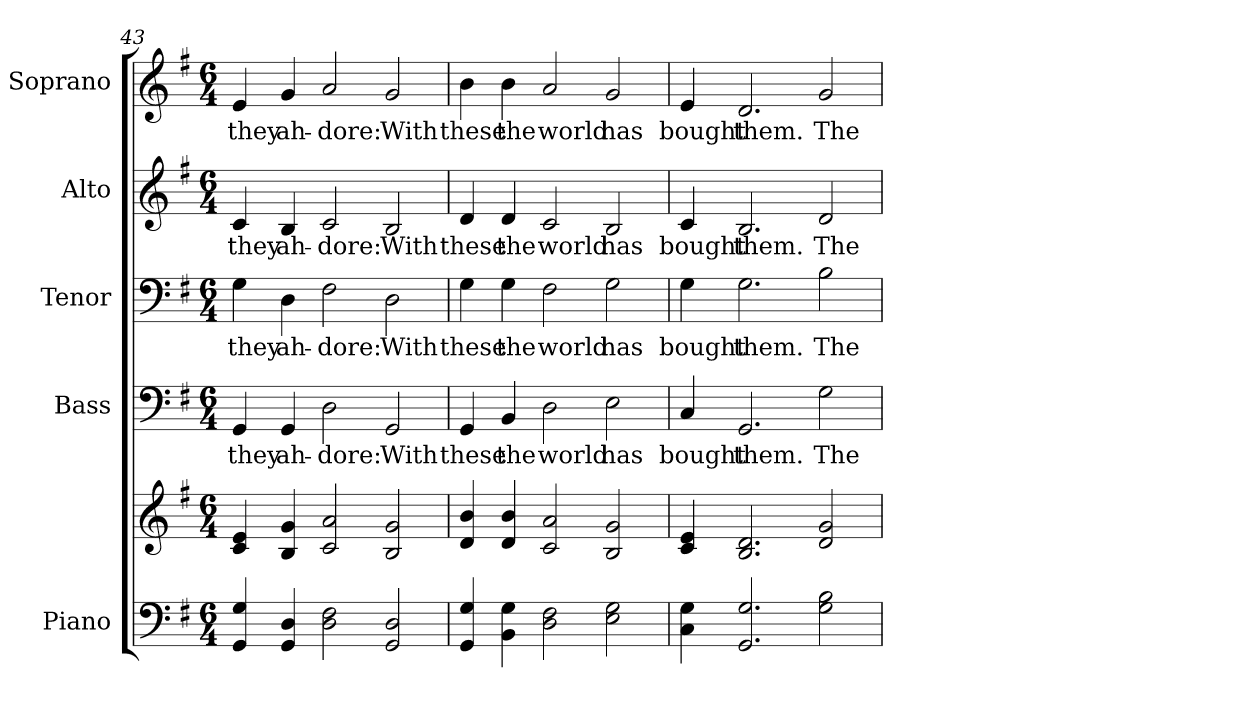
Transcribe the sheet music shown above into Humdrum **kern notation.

**kern	**kern	**kern	**text	**kern	**text	**kern	**text	**kern	**text
*part5	*part5	*part4	*part4	*part3	*part3	*part2	*part2	*part1	*part1
*staff6	*staff5	*staff4	*staff4	*staff3	*staff3	*staff2	*staff2	*staff1	*staff1
*I"Piano	*	*I"Bass	*	*I"Tenor	*	*I"Alto	*	*I"Soprano	*
*I'Pno.	*	*I'B.	*	*I'T.	*	*I'A.	*	*I'S.	*
!!LO:PB:g=z
*clefF4	*clefG2	*clefF4	*	*clefF4	*	*clefG2	*	*clefG2	*
*k[f#]	*k[f#]	*k[f#]	*	*k[f#]	*	*k[f#]	*	*k[f#]	*
*G:	*G:	*G:	*	*G:	*	*G:	*	*G:	*
*M6/4	*M6/4	*M6/4	*	*M6/4	*	*M6/4	*	*M6/4	*
=43	=43	=43	=43	=43	=43	=43	=43	=43	=43
!	!	!	!LO:LY:b:color=#000000	!	!	!	!	!	!
!	!	!	!	!	!LO:LY:b:color=#000000	!	!	!	!
!	!	!	!	!	!	!	!LO:LY:b:color=#000000	!	!
!	!	!	!	!	!	!	!	!	!LO:LY:b:color=#000000
4GGi/ 4Gi	4ci/ 4ei	4GGi/	they	4Gi\	they	4ci/	they	4ei/	they
!	!	!	!LO:LY:b:color=#000000	!	!	!	!	!	!
!	!	!	!	!	!LO:LY:b:color=#000000	!	!	!	!
!	!	!	!	!	!	!	!LO:LY:b:color=#000000	!	!
!	!	!	!	!	!	!	!	!	!LO:LY:b:color=#000000
4GGi/ 4Di	4Bi/ 4gi	4GGi/	ah-	4Di\	ah-	4Bi/	ah-	4gi/	ah-
!	!	!	!LO:LY:b:color=#000000	!	!	!	!	!	!
!	!	!	!	!	!LO:LY:b:color=#000000	!	!	!	!
!	!	!	!	!	!	!	!LO:LY:b:color=#000000	!	!
!	!	!	!	!	!	!	!	!	!LO:LY:b:color=#000000
2Di\ 2F#i	2ci/ 2ai	2Di\	-dore:	2F#i\	-dore:	2ci/	-dore:	2ai/	-dore:
!	!	!	!LO:LY:b:color=#000000	!	!	!	!	!	!
!	!	!	!	!	!LO:LY:b:color=#000000	!	!	!	!
!	!	!	!	!	!	!	!LO:LY:b:color=#000000	!	!
!	!	!	!	!	!	!	!	!	!LO:LY:b:color=#000000
2GGi/ 2Di	2Bi/ 2gi	2GGi/	With	2Di\	With	2Bi/	With	2gi/	With
=44	=44	=44	=44	=44	=44	=44	=44	=44	=44
!	!	!	!LO:LY:b:color=#000000	!	!	!	!	!	!
!	!	!	!	!	!LO:LY:b:color=#000000	!	!	!	!
!	!	!	!	!	!	!	!LO:LY:b:color=#000000	!	!
!	!	!	!	!	!	!	!	!	!LO:LY:b:color=#000000
4GGi/ 4Gi	4di/ 4bi	4GGi/	these	4Gi\	these	4di/	these	4bi\	these
!	!	!	!LO:LY:b:color=#000000	!	!	!	!	!	!
!	!	!	!	!	!LO:LY:b:color=#000000	!	!	!	!
!	!	!	!	!	!	!	!LO:LY:b:color=#000000	!	!
!	!	!	!	!	!	!	!	!	!LO:LY:b:color=#000000
4BBi\ 4Gi	4di/ 4bi	4BBi/	the	4Gi\	the	4di/	the	4bi\	the
!	!	!	!LO:LY:b:color=#000000	!	!	!	!	!	!
!	!	!	!	!	!LO:LY:b:color=#000000	!	!	!	!
!	!	!	!	!	!	!	!LO:LY:b:color=#000000	!	!
!	!	!	!	!	!	!	!	!	!LO:LY:b:color=#000000
2Di\ 2F#i	2ci/ 2ai	2Di\	world	2F#i\	world	2ci/	world	2ai/	world
!	!	!	!LO:LY:b:color=#000000	!	!	!	!	!	!
!	!	!	!	!	!LO:LY:b:color=#000000	!	!	!	!
!	!	!	!	!	!	!	!LO:LY:b:color=#000000	!	!
!	!	!	!	!	!	!	!	!	!LO:LY:b:color=#000000
2Ei\ 2Gi	2Bi/ 2gi	2Ei\	has	2Gi\	has	2Bi/	has	2gi/	has
!!LO:PB:g=z
=45	=45	=45	=45	=45	=45	=45	=45	=45	=45
!	!	!	!LO:LY:b:color=#000000	!	!	!	!	!	!
!	!	!	!	!	!LO:LY:b:color=#000000	!	!	!	!
!	!	!	!	!	!	!	!LO:LY:b:color=#000000	!	!
!	!	!	!	!	!	!	!	!	!LO:LY:b:color=#000000
4Ci\ 4Gi	4ci/ 4ei	4Ci/	bought	4Gi\	bought	4ci/	bought	4ei/	bought
!	!	!	!LO:LY:b:color=#000000	!	!	!	!	!	!
!	!	!	!	!	!LO:LY:b:color=#000000	!	!	!	!
!	!	!	!	!	!	!	!LO:LY:b:color=#000000	!	!
!	!	!	!	!	!	!	!	!	!LO:LY:b:color=#000000
2.GGi/ 2.Gi	2.Bi/ 2.di	2.GGi/	them.	2.Gi\	them.	2.Bi/	them.	2.di/	them.
!	!	!	!LO:LY:b:color=#000000	!	!	!	!	!	!
!	!	!	!	!	!LO:LY:b:color=#000000	!	!	!	!
!	!	!	!	!	!	!	!LO:LY:b:color=#000000	!	!
!	!	!	!	!	!	!	!	!	!LO:LY:b:color=#000000
2Gi\ 2Bi	2di/ 2gi	2Gi\	The	2Bi\	The	2di/	The	2gi/	The
=	=	=	=	=	=	=	=	=	=
*-	*-	*-	*-	*-	*-	*-	*-	*-	*-
